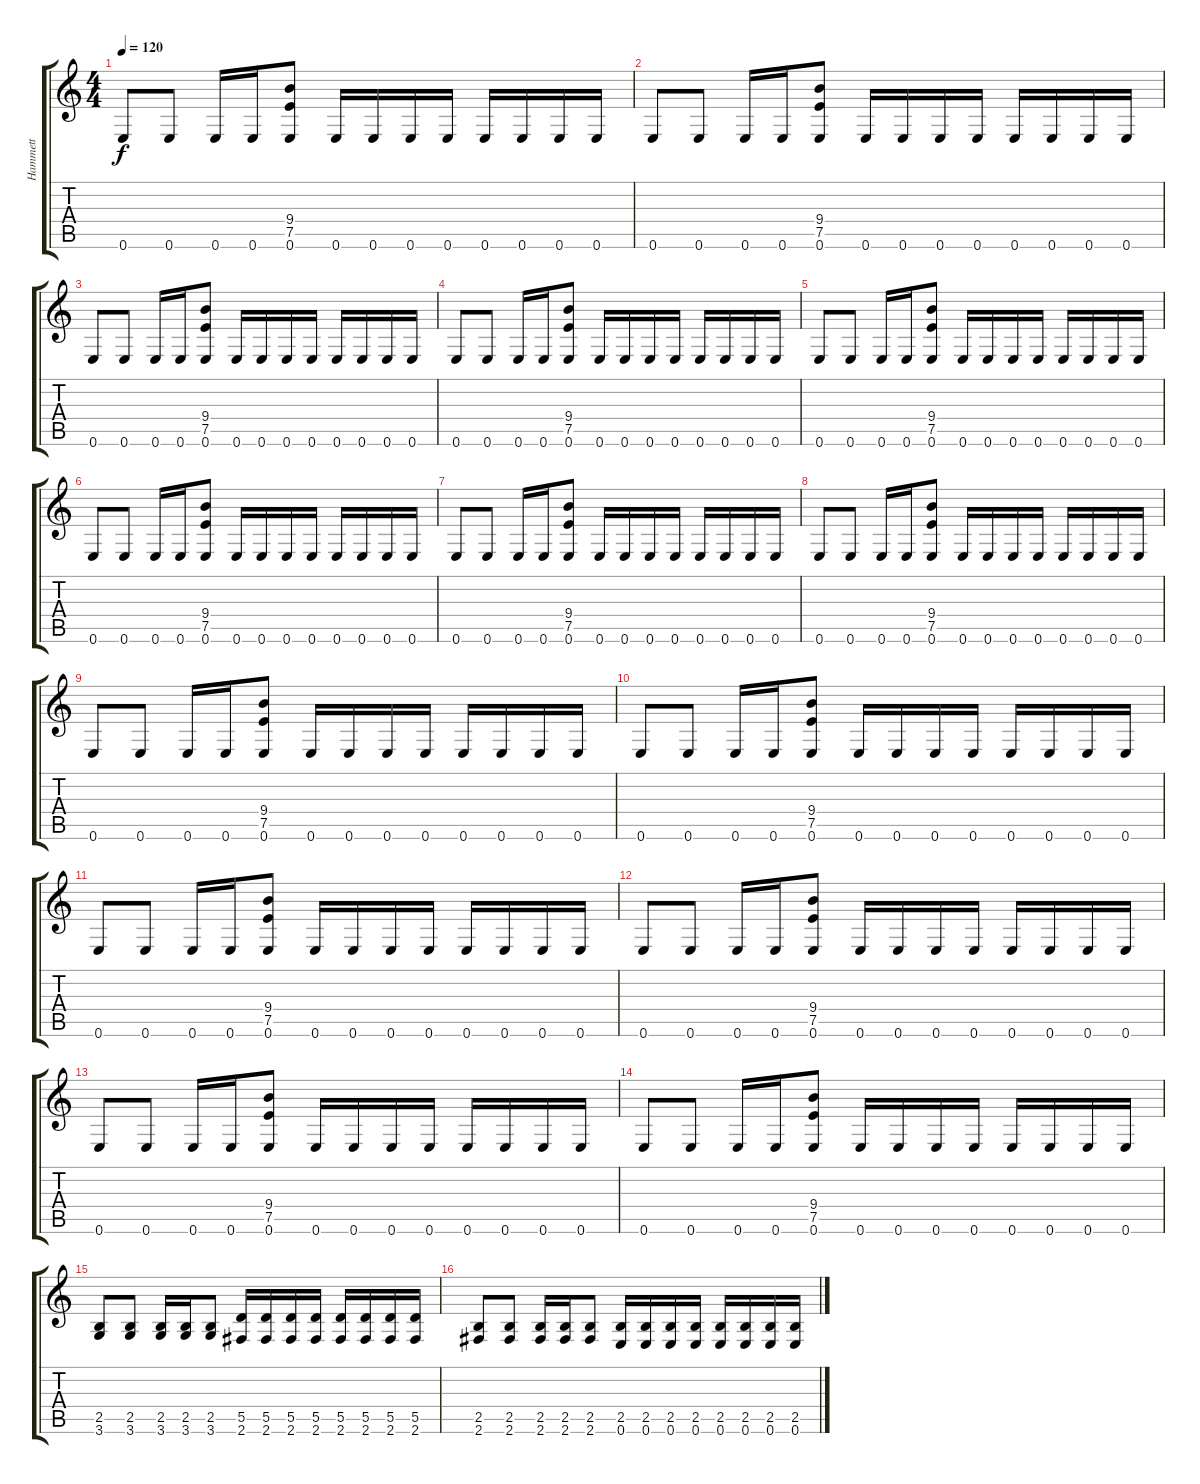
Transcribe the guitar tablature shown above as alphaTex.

\track ("Hammett" "Hammett") {instrument distortionguitar}
\staff {score tabs}
\tuning (E4 B3 G3 D3 A2 E2) {hide}
\ts (4 4)
\tempo 120
\clef g2
\ks c
0.6.8{dy f volume 0 instrument distortionguitar} 0.6.8{volume 2} 0.6.16 0.6.16 (9.4 7.5 0.6).8 0.6.16 0.6.16 0.6.16 0.6.16 0.6.16 0.6.16 0.6.16 0.6.16 |
0.6.8 0.6.8 0.6.16 0.6.16 (9.4 7.5 0.6).8 0.6.16 0.6.16 0.6.16 0.6.16 0.6.16 0.6.16 0.6.16 0.6.16 |
0.6.8{volume 4} 0.6.8 0.6.16 0.6.16 (9.4 7.5 0.6).8 0.6.16 0.6.16 0.6.16 0.6.16 0.6.16 0.6.16 0.6.16 0.6.16 |
0.6.8 0.6.8 0.6.16 0.6.16 (9.4 7.5 0.6).8 0.6.16 0.6.16 0.6.16 0.6.16 0.6.16 0.6.16 0.6.16 0.6.16 |
0.6.8{volume 6} 0.6.8 0.6.16 0.6.16 (9.4 7.5 0.6).8 0.6.16 0.6.16 0.6.16 0.6.16 0.6.16 0.6.16 0.6.16 0.6.16 |
0.6.8 0.6.8 0.6.16 0.6.16 (9.4 7.5 0.6).8 0.6.16 0.6.16 0.6.16 0.6.16 0.6.16 0.6.16 0.6.16 0.6.16 |
0.6.8{volume 8} 0.6.8 0.6.16 0.6.16 (9.4 7.5 0.6).8 0.6.16 0.6.16 0.6.16 0.6.16 0.6.16 0.6.16 0.6.16 0.6.16 |
0.6.8 0.6.8 0.6.16 0.6.16 (9.4 7.5 0.6).8 0.6.16 0.6.16 0.6.16 0.6.16 0.6.16 0.6.16 0.6.16 0.6.16 |
0.6.8{volume 10} 0.6.8 0.6.16 0.6.16 (9.4 7.5 0.6).8 0.6.16 0.6.16 0.6.16 0.6.16 0.6.16 0.6.16 0.6.16 0.6.16 |
0.6.8 0.6.8 0.6.16 0.6.16 (9.4 7.5 0.6).8 0.6.16 0.6.16 0.6.16 0.6.16 0.6.16 0.6.16 0.6.16 0.6.16 |
0.6.8{volume 13} 0.6.8 0.6.16 0.6.16 (9.4 7.5 0.6).8 0.6.16 0.6.16 0.6.16 0.6.16 0.6.16 0.6.16 0.6.16 0.6.16 |
0.6.8 0.6.8 0.6.16 0.6.16 (9.4 7.5 0.6).8 0.6.16 0.6.16 0.6.16 0.6.16 0.6.16 0.6.16 0.6.16 0.6.16 |
0.6.8{volume 16} 0.6.8 0.6.16 0.6.16 (9.4 7.5 0.6).8 0.6.16 0.6.16 0.6.16 0.6.16 0.6.16 0.6.16 0.6.16 0.6.16 |
0.6.8 0.6.8 0.6.16 0.6.16 (9.4 7.5 0.6).8 0.6.16 0.6.16 0.6.16 0.6.16 0.6.16 0.6.16 0.6.16 0.6.16 |
(2.5 3.6).8 (2.5 3.6).8 (2.5 3.6).16 (2.5 3.6).16 (2.5 3.6).8 (5.5 2.6).16 (5.5 2.6).16 (5.5 2.6).16 (5.5 2.6).16 (5.5 2.6).16 (5.5 2.6).16 (5.5 2.6).16 (5.5 2.6).16 |
(2.5 2.6).8 (2.5 2.6).8 (2.5 2.6).16 (2.5 2.6).16 (2.5 2.6).8 (2.5 0.6).16 (2.5 0.6).16 (2.5 0.6).16 (2.5 0.6).16 (2.5 0.6).16 (2.5 0.6).16 (2.5 0.6).16 (2.5 0.6).16
